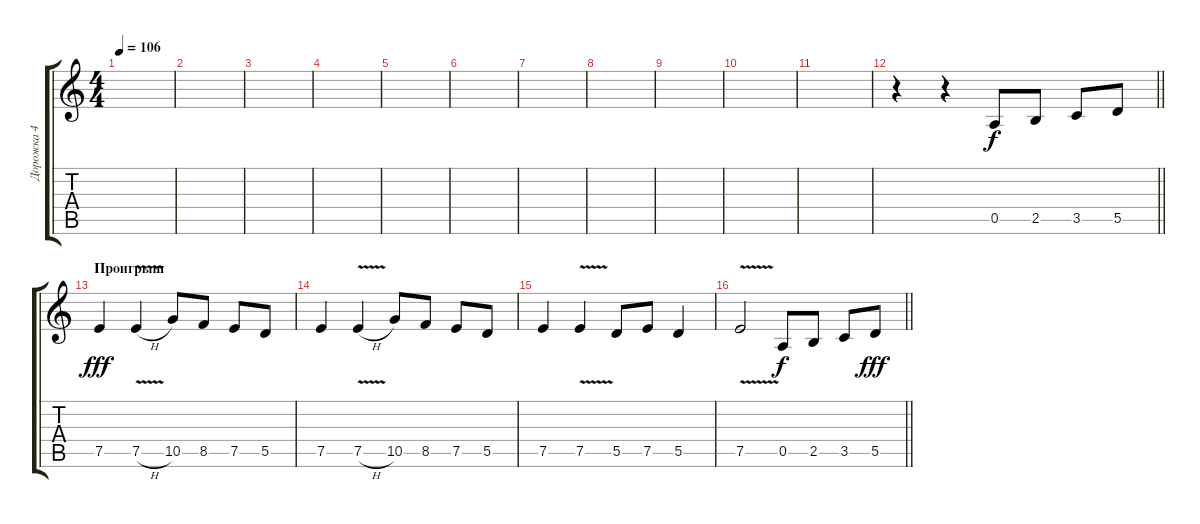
\track ("Дорожка 4" "Дорожка 4") {instrument overdrivenguitar}
\staff {score tabs}
\tuning (E4 B3 G3 D3 A2 E2) {hide}
\ts (4 4)
\tempo 106
\clef g2
\ks c
|
|
|
|
|
|
|
|
|
|
|
\barLineRight lightlight
r.4 r.4 0.5.8 2.5.8 3.5.8 5.5.8 |
\section ("" "Проигрыш")
7.5.4{dy fff} 7.5{v h}.4 10.5.8 8.5.8 7.5.8 5.5.8 |
7.5.4 7.5{v h}.4 10.5.8 8.5.8 7.5.8 5.5.8 |
7.5.4 7.5{v}.4 5.5.8 7.5.8 5.5.4 |
\barLineRight lightlight
7.5{v}.2 0.5.8{dy f} 2.5.8 3.5.8 5.5.8{dy fff}
